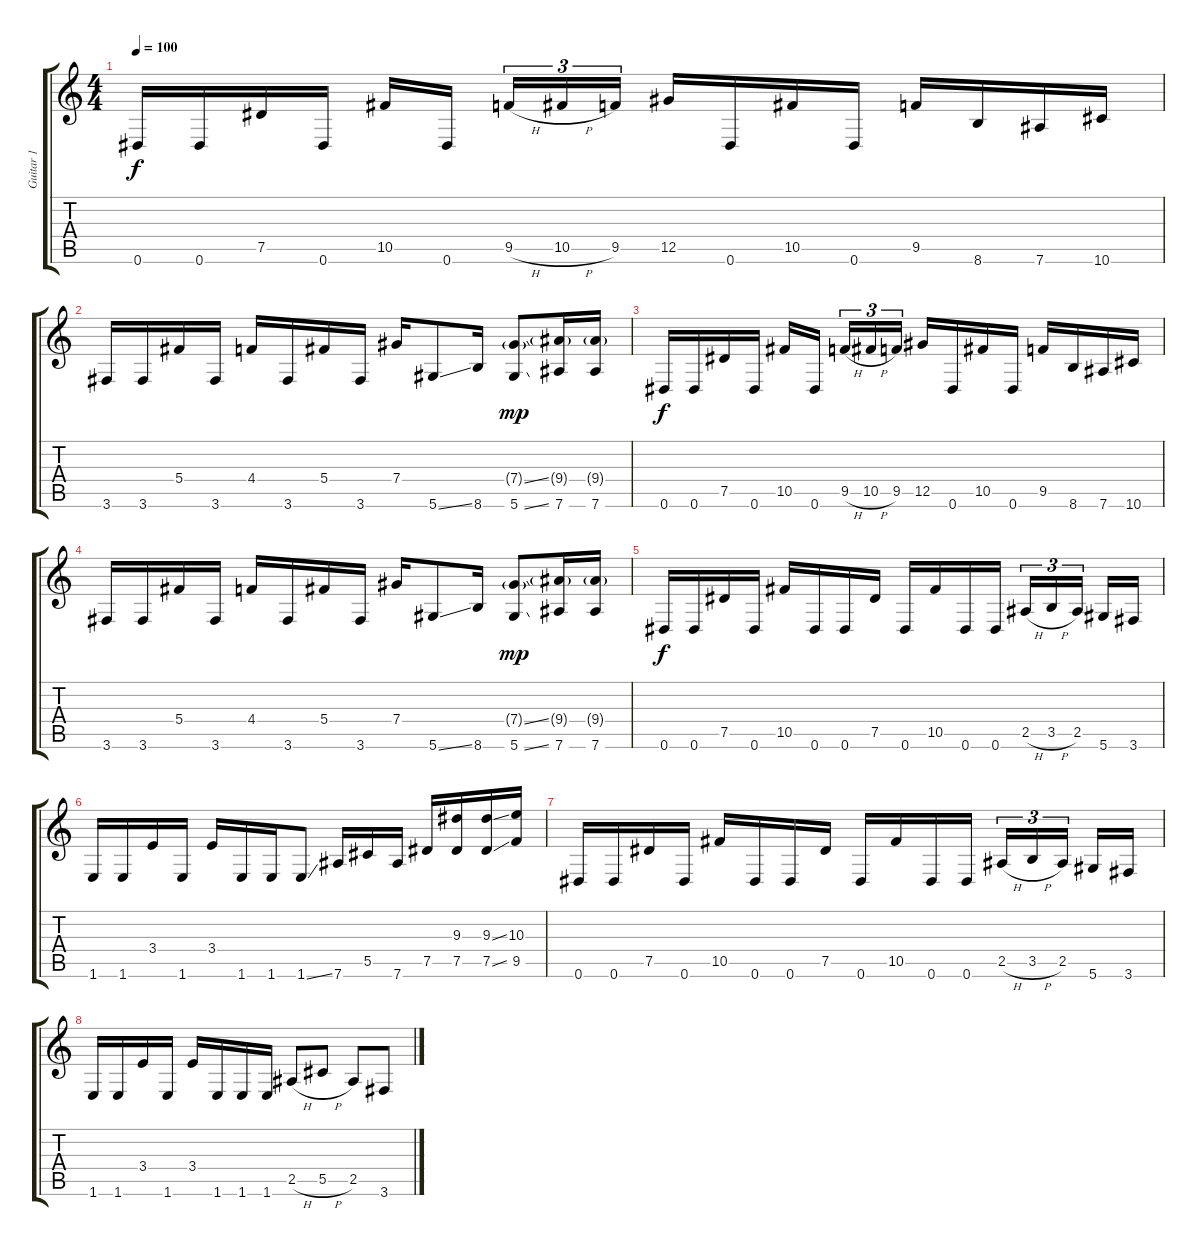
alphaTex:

\track ("Guitar 1" "Guitar 1") {instrument distortionguitar}
\staff {score tabs}
\tuning (Eb4 Bb3 Gb3 Db3 Ab2 Eb2) {hide}
\ts (4 4)
\tempo 100
\clef g2
\ks c
0.6.16{dy f} 0.6.16 7.5.16 0.6.16 10.5.16 0.6.16 9.5{h}.16{tu (3 2)} 10.5{h}.16{tu (3 2)} 9.5.16{tu (3 2)} 12.5.16 0.6.16 10.5.16 0.6.16 9.5.16 8.6.16 7.6.16 10.6.16 |
3.6.16 3.6.16 5.4.16 3.6.16 4.4.16 3.6.16 5.4.16 3.6.16 7.4.16 5.6{ss}.8 8.6.16 (7.4{ss g} 5.6{ss}).8{dy mp} (9.4{g} 7.6).16 (9.4{g} 7.6).16 |
0.6.16{dy f} 0.6.16 7.5.16 0.6.16 10.5.16 0.6.16 9.5{h}.16{tu (3 2)} 10.5{h}.16{tu (3 2)} 9.5.16{tu (3 2)} 12.5.16 0.6.16 10.5.16 0.6.16 9.5.16 8.6.16 7.6.16 10.6.16 |
3.6.16 3.6.16 5.4.16 3.6.16 4.4.16 3.6.16 5.4.16 3.6.16 7.4.16 5.6{ss}.8 8.6.16 (7.4{ss g} 5.6{ss}).8{dy mp} (9.4{g} 7.6).16 (9.4{g} 7.6).16 |
0.6.16{dy f} 0.6.16 7.5.16 0.6.16 10.5.16 0.6.16 0.6.16 7.5.16 0.6.16 10.5.16 0.6.16 0.6.16 2.5{h}.16{tu (3 2)} 3.5{h}.16{tu (3 2)} 2.5.16{tu (3 2)} 5.6.16 3.6.16 |
1.6.16 1.6.16 3.4.16 1.6.16 3.4.16 1.6.16 1.6.16 1.6{ss}.8 7.6.16 5.5.16 7.6.16 7.5.16 (9.3 7.5).16 (9.3{ss} 7.5{ss}).16 (10.3 9.5).16 |
0.6.16 0.6.16 7.5.16 0.6.16 10.5.16 0.6.16 0.6.16 7.5.16 0.6.16 10.5.16 0.6.16 0.6.16 2.5{h}.16{tu (3 2)} 3.5{h}.16{tu (3 2)} 2.5.16{tu (3 2)} 5.6.16 3.6.16 |
1.6.16 1.6.16 3.4.16 1.6.16 3.4.16 1.6.16 1.6.16 1.6.16 2.5{h}.8 5.5{h}.8 2.5.8 3.6.8
